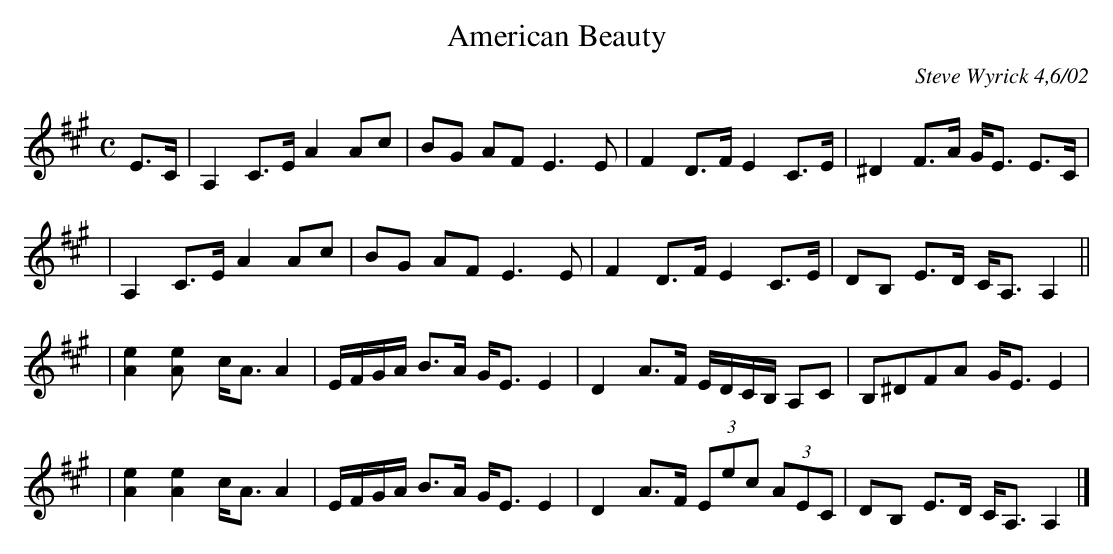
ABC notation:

X:1
T: American Beauty
C: Steve Wyrick 4,6/02
L: 1/8
M: C
K: A
E3/C/ \
| A,2 C3/E/ A2 Ac \
| BG AF E3E \
| F2 D3/F/ E2 C3/E/ \
| ^D2 F3/A/ G/E3/ E3/C/ |
| A,2 C3/E/ A2 Ac \
| BG AF E3E \
| F2 D3/F/ E2 C3/E/ \
| DB, E3/D/ C/A,3/ A,2 ||
| [e2A2] [e2A] c/A3/ A2 \
| E/F/G/A/ B3/A/ G/E3/ E2 \
| D2 A3/F/ E/D/C/B,/ A,C \
| B,^DFA G/E3/ E2 |
| [e2A2] [e2A2] c/A3/ A2 \
| E/F/G/A/ B3/A/ G/E3/ E2 \
| D2 A3/F/ (3Eec (3AEC \
| DB, E3/D/ C/A,3/ A,2 |]
